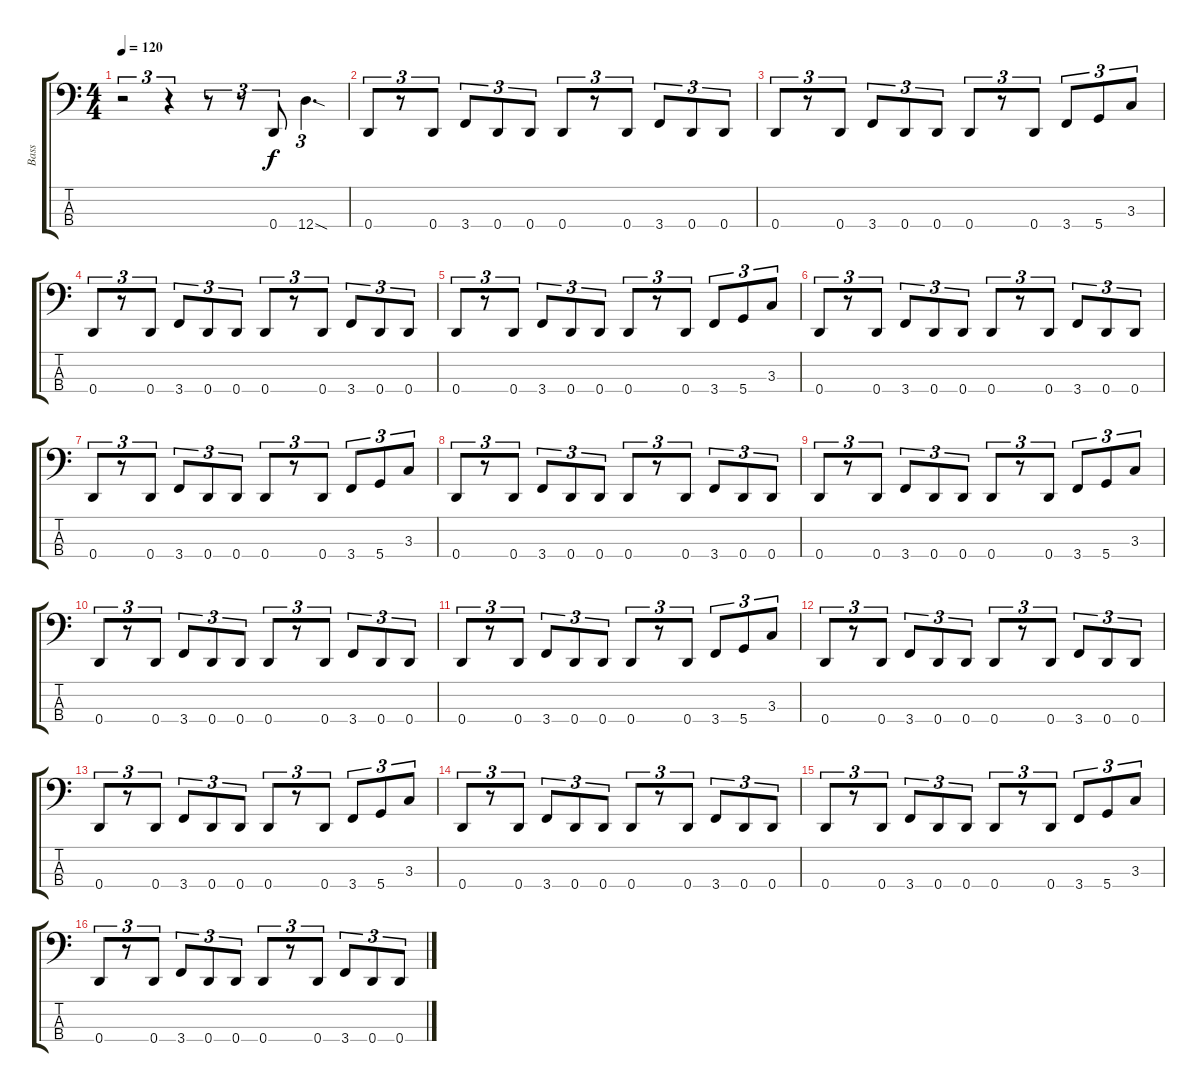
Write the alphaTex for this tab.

\track ("Bass" "Bass") {instrument electricbasspick bank 78}
\staff {score tabs}
\tuning (G2 D2 A1 D1) {hide}
\ts (4 4)
\tempo 120
\clef f4
\ks c
r.2{tu (3 2) dy f} r.4{tu (3 2)} r.8{tu (3 2)} r.8{tu (3 2)} 0.4.8{tu (3 2)} 12.4{sod}.4{d tu (3 2)} |
0.4.8{tu (3 2)} r.8{tu (3 2)} 0.4.8{tu (3 2)} 3.4.8{tu (3 2)} 0.4.8{tu (3 2)} 0.4.8{tu (3 2)} 0.4.8{tu (3 2)} r.8{tu (3 2)} 0.4.8{tu (3 2)} 3.4.8{tu (3 2)} 0.4.8{tu (3 2)} 0.4.8{tu (3 2)} |
0.4.8{tu (3 2)} r.8{tu (3 2)} 0.4.8{tu (3 2)} 3.4.8{tu (3 2)} 0.4.8{tu (3 2)} 0.4.8{tu (3 2)} 0.4.8{tu (3 2)} r.8{tu (3 2)} 0.4.8{tu (3 2)} 3.4.8{tu (3 2)} 5.4.8{tu (3 2)} 3.3.8{tu (3 2)} |
0.4.8{tu (3 2)} r.8{tu (3 2)} 0.4.8{tu (3 2)} 3.4.8{tu (3 2)} 0.4.8{tu (3 2)} 0.4.8{tu (3 2)} 0.4.8{tu (3 2)} r.8{tu (3 2)} 0.4.8{tu (3 2)} 3.4.8{tu (3 2)} 0.4.8{tu (3 2)} 0.4.8{tu (3 2)} |
0.4.8{tu (3 2)} r.8{tu (3 2)} 0.4.8{tu (3 2)} 3.4.8{tu (3 2)} 0.4.8{tu (3 2)} 0.4.8{tu (3 2)} 0.4.8{tu (3 2)} r.8{tu (3 2)} 0.4.8{tu (3 2)} 3.4.8{tu (3 2)} 5.4.8{tu (3 2)} 3.3.8{tu (3 2)} |
0.4.8{tu (3 2)} r.8{tu (3 2)} 0.4.8{tu (3 2)} 3.4.8{tu (3 2)} 0.4.8{tu (3 2)} 0.4.8{tu (3 2)} 0.4.8{tu (3 2)} r.8{tu (3 2)} 0.4.8{tu (3 2)} 3.4.8{tu (3 2)} 0.4.8{tu (3 2)} 0.4.8{tu (3 2)} |
0.4.8{tu (3 2)} r.8{tu (3 2)} 0.4.8{tu (3 2)} 3.4.8{tu (3 2)} 0.4.8{tu (3 2)} 0.4.8{tu (3 2)} 0.4.8{tu (3 2)} r.8{tu (3 2)} 0.4.8{tu (3 2)} 3.4.8{tu (3 2)} 5.4.8{tu (3 2)} 3.3.8{tu (3 2)} |
0.4.8{tu (3 2)} r.8{tu (3 2)} 0.4.8{tu (3 2)} 3.4.8{tu (3 2)} 0.4.8{tu (3 2)} 0.4.8{tu (3 2)} 0.4.8{tu (3 2)} r.8{tu (3 2)} 0.4.8{tu (3 2)} 3.4.8{tu (3 2)} 0.4.8{tu (3 2)} 0.4.8{tu (3 2)} |
0.4.8{tu (3 2)} r.8{tu (3 2)} 0.4.8{tu (3 2)} 3.4.8{tu (3 2)} 0.4.8{tu (3 2)} 0.4.8{tu (3 2)} 0.4.8{tu (3 2)} r.8{tu (3 2)} 0.4.8{tu (3 2)} 3.4.8{tu (3 2)} 5.4.8{tu (3 2)} 3.3.8{tu (3 2)} |
0.4.8{tu (3 2)} r.8{tu (3 2)} 0.4.8{tu (3 2)} 3.4.8{tu (3 2)} 0.4.8{tu (3 2)} 0.4.8{tu (3 2)} 0.4.8{tu (3 2)} r.8{tu (3 2)} 0.4.8{tu (3 2)} 3.4.8{tu (3 2)} 0.4.8{tu (3 2)} 0.4.8{tu (3 2)} |
0.4.8{tu (3 2)} r.8{tu (3 2)} 0.4.8{tu (3 2)} 3.4.8{tu (3 2)} 0.4.8{tu (3 2)} 0.4.8{tu (3 2)} 0.4.8{tu (3 2)} r.8{tu (3 2)} 0.4.8{tu (3 2)} 3.4.8{tu (3 2)} 5.4.8{tu (3 2)} 3.3.8{tu (3 2)} |
0.4.8{tu (3 2)} r.8{tu (3 2)} 0.4.8{tu (3 2)} 3.4.8{tu (3 2)} 0.4.8{tu (3 2)} 0.4.8{tu (3 2)} 0.4.8{tu (3 2)} r.8{tu (3 2)} 0.4.8{tu (3 2)} 3.4.8{tu (3 2)} 0.4.8{tu (3 2)} 0.4.8{tu (3 2)} |
0.4.8{tu (3 2)} r.8{tu (3 2)} 0.4.8{tu (3 2)} 3.4.8{tu (3 2)} 0.4.8{tu (3 2)} 0.4.8{tu (3 2)} 0.4.8{tu (3 2)} r.8{tu (3 2)} 0.4.8{tu (3 2)} 3.4.8{tu (3 2)} 5.4.8{tu (3 2)} 3.3.8{tu (3 2)} |
0.4.8{tu (3 2)} r.8{tu (3 2)} 0.4.8{tu (3 2)} 3.4.8{tu (3 2)} 0.4.8{tu (3 2)} 0.4.8{tu (3 2)} 0.4.8{tu (3 2)} r.8{tu (3 2)} 0.4.8{tu (3 2)} 3.4.8{tu (3 2)} 0.4.8{tu (3 2)} 0.4.8{tu (3 2)} |
0.4.8{tu (3 2)} r.8{tu (3 2)} 0.4.8{tu (3 2)} 3.4.8{tu (3 2)} 0.4.8{tu (3 2)} 0.4.8{tu (3 2)} 0.4.8{tu (3 2)} r.8{tu (3 2)} 0.4.8{tu (3 2)} 3.4.8{tu (3 2)} 5.4.8{tu (3 2)} 3.3.8{tu (3 2)} |
0.4.8{tu (3 2)} r.8{tu (3 2)} 0.4.8{tu (3 2)} 3.4.8{tu (3 2)} 0.4.8{tu (3 2)} 0.4.8{tu (3 2)} 0.4.8{tu (3 2)} r.8{tu (3 2)} 0.4.8{tu (3 2)} 3.4.8{tu (3 2)} 0.4.8{tu (3 2)} 0.4.8{tu (3 2)}
